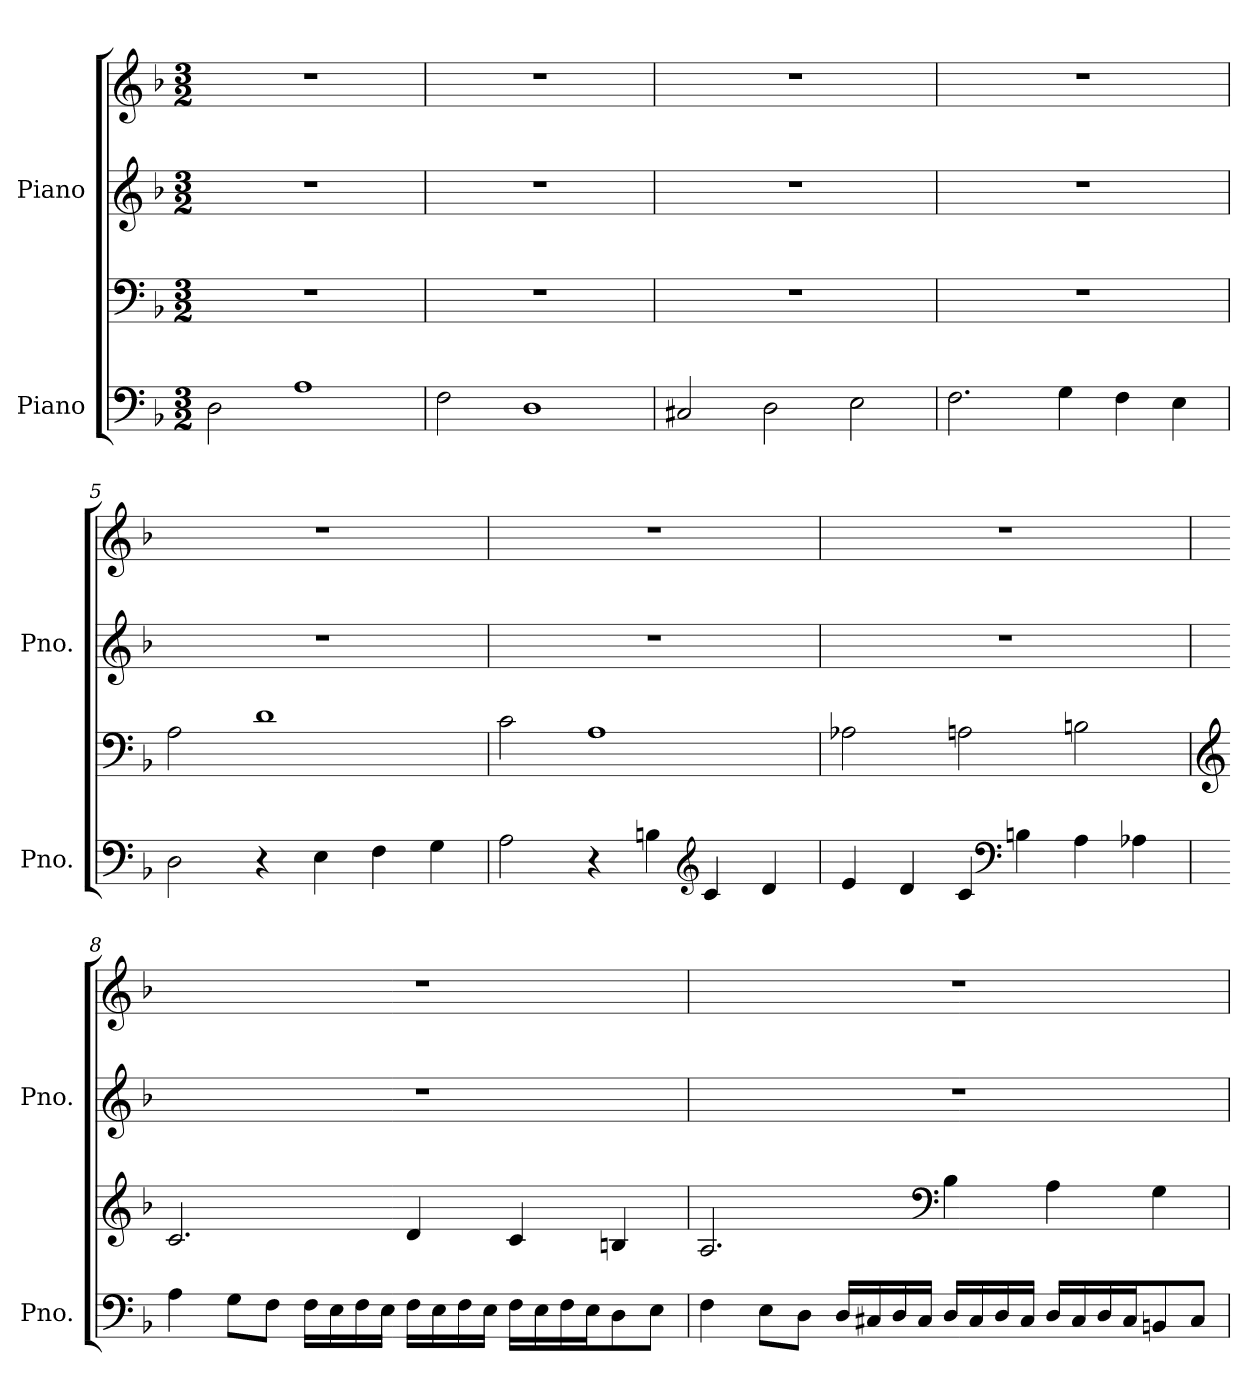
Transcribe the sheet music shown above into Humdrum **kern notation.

**kern	**kern	**kern	**kern
*part2	*part2	*part1	*part1
*staff4	*staff3	*staff2	*staff1
*I"Piano	*	*I"Piano	*
*I'Pno.	*	*I'Pno.	*
*clefF4	*clefF4	*clefG2	*clefG2
*k[b-]	*k[b-]	*k[b-]	*k[b-]
*M3/2	*M3/2	*M3/2	*M3/2
*MM150	*MM150	*MM150	*MM150
=1	=1	=1	=1
2D\	1.r	1.r	1.r
1A	.	.	.
=2	=2	=2	=2
2F\	1.r	1.r	1.r
1D	.	.	.
=3	=3	=3	=3
2C#X/	1.r	1.r	1.r
2D\	.	.	.
2E\	.	.	.
=4	=4	=4	=4
2.F\	1.r	1.r	1.r
4G\	.	.	.
4F\	.	.	.
4E\	.	.	.
=5	=5	=5	=5
2D\	2A\	1.r	1.r
4r	1d	.	.
4E\	.	.	.
4F\	.	.	.
4G\	.	.	.
=6	=6	=6	=6
2A\	2c\	1.r	1.r
4r	1A	.	.
4Bn\	.	.	.
*clefG2	*	*	*
4c/	.	.	.
4d/	.	.	.
=7	=7	=7	=7
4e/	2A-X\	1.r	1.r
4d/	.	.	.
4c/	2An\	.	.
*clefF4	*	*	*
4Bn\	.	.	.
4A\	2Bn\	.	.
4A-X\	.	.	.
!!LO:LB:g=z
=8	=8	=8	=8
*	*clefG2	*	*
4A\	2.c/	1.r	1.r
8G\L	.	.	.
8F\J	.	.	.
16F\LL	.	.	.
16E\	.	.	.
16F\	.	.	.
16E\JJ	.	.	.
16F\LL	4d/	.	.
16E\	.	.	.
16F\	.	.	.
16E\JJ	.	.	.
16F\LL	4c/	.	.
16E\	.	.	.
16F\	.	.	.
16E\J	.	.	.
8D\	4Bn/	.	.
8E\J	.	.	.
=9	=9	=9	=9
4F\	2.A/	1.r	1.r
8E\L	.	.	.
8D\J	.	.	.
16D/LL	.	.	.
16C#X/	.	.	.
16D/	.	.	.
16C#/JJ	.	.	.
*	*clefF4	*	*
16D/LL	4B-\	.	.
16C#/	.	.	.
16D/	.	.	.
16C#/JJ	.	.	.
16D/LL	4A\	.	.
16C#/	.	.	.
16D/	.	.	.
16C#/J	.	.	.
8BBn/	4G\	.	.
8C#/J	.	.	.
=	=	=	=
*-	*-	*-	*-
